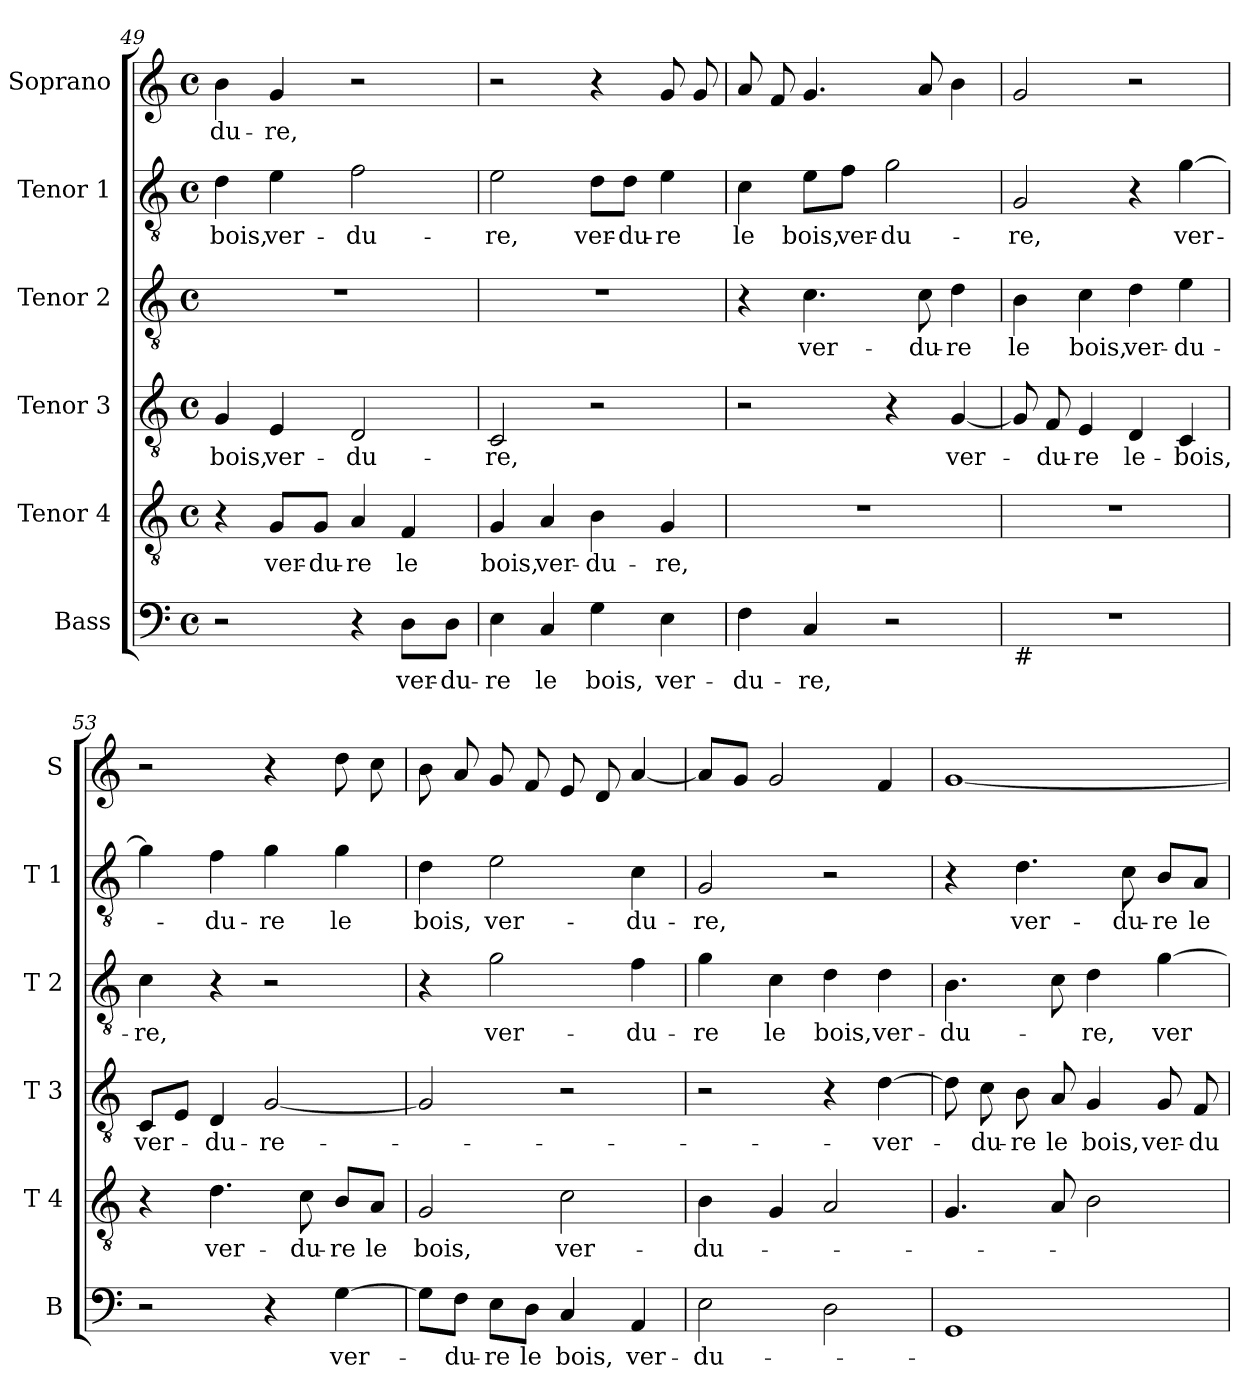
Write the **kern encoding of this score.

**kern	**text	**kern	**text	**kern	**text	**kern	**text	**kern	**text	**kern	**text
*part6	*part6	*part5	*part5	*part4	*part4	*part3	*part3	*part2	*part2	*part1	*part1
*staff6	*staff6	*staff5	*staff5	*staff4	*staff4	*staff3	*staff3	*staff2	*staff2	*staff1	*staff1
*I"Bass	*	*I"Tenor 4	*	*I"Tenor 3	*	*I"Tenor 2	*	*I"Tenor 1	*	*I"Soprano	*
*I'B	*	*I'T 4	*	*I'T 3	*	*I'T 2	*	*I'T 1	*	*I'S	*
*clefF4	*	*clefGv2	*	*clefGv2	*	*clefGv2	*	*clefGv2	*	*clefG2	*
*k[]	*	*k[]	*	*k[]	*	*k[]	*	*k[]	*	*k[]	*
*C:	*	*C:	*	*C:	*	*C:	*	*C:	*	*C:	*
*M4/4	*	*M4/4	*	*M4/4	*	*M4/4	*	*M4/4	*	*M4/4	*
*met(c)	*	*met(c)	*	*met(c)	*	*met(c)	*	*met(c)	*	*met(c)	*
=49	=49	=49	=49	=49	=49	=49	=49	=49	=49	=49	=49
2r	.	4r	.	4G/	bois,	1r	.	4d\	bois,	4b\	-du-
.	.	8G/L	ver-	4E/	ver-	.	.	4e\	ver-	4g/	-re,
.	.	8G/J	-du-	.	.	.	.	.	.	.	.
4r	.	4A/	-re	2D/	-du-	.	.	2f\	-du-	2r	.
8D\L	ver-	4F/	le	.	.	.	.	.	.	.	.
8D\J	-du-	.	.	.	.	.	.	.	.	.	.
!!LO:PB:g=z
=50	=50	=50	=50	=50	=50	=50	=50	=50	=50	=50	=50
4E\	-re	4G/	bois,	2C/	-re,	1r	.	2e\	-re,	2r	.
4C/	le	4A/	ver-	.	.	.	.	.	.	.	.
4G\	bois,	4B\	-du-	2r	.	.	.	8d\L	ver-	4r	.
.	.	.	.	.	.	.	.	8d\J	-du-	.	.
4E\	ver-	4G/	-re,	.	.	.	.	4e\	-re	8g/	.
.	.	.	.	.	.	.	.	.	.	8g/	.
=51	=51	=51	=51	=51	=51	=51	=51	=51	=51	=51	=51
4F\	-du-	1r	.	2r	.	4r	.	4c\	le	8a/	.
.	.	.	.	.	.	.	.	.	.	8f/	.
4C/	-re,	.	.	.	.	4.c\	ver-	8e\L	bois,	4.g/	.
.	.	.	.	.	.	.	.	8f\J	ver-	.	.
2r	.	.	.	4r	.	.	.	2g\	-du-	.	.
.	.	.	.	.	.	8c\	-du-	.	.	8a/	.
.	.	.	.	[4G/	ver-	4d\	-re	.	.	4b\	.
=52	=52	=52	=52	=52	=52	=52	=52	=52	=52	=52	=52
!LO:TX:b:t=#	!	!	!	!	!	!	!	!	!	!	!
1r	.	1r	.	8G/]	.	4B\	le	2G/	-re,	2g/	.
.	.	.	.	8F/	-du-	.	.	.	.	.	.
.	.	.	.	4E/	-re	4c\	bois,	.	.	.	.
.	.	.	.	4D/	le-	4d\	ver-	4r	.	2r	.
.	.	.	.	4C/	-bois,	4e\	-du-	[4g\	ver-	.	.
=53	=53	=53	=53	=53	=53	=53	=53	=53	=53	=53	=53
2r	.	4r	.	8C/L	ver-	4c\	-re,	4g\]	.	2r	.
.	.	.	.	8E/J	.	.	.	.	.	.	.
.	.	4.d\	ver-	4D/	-du-	4r	.	4f\	-du-	.	.
4r	.	.	.	[2G/	-re-	2r	.	4g\	-re	4r	.
.	.	8c\	-du-	.	.	.	.	.	.	.	.
[4G\	ver-	8B/L	-re	.	.	.	.	4g\	le	8dd\	.
.	.	8A/J	le	.	.	.	.	.	.	8cc\	.
!!LO:LB:g=z
=54	=54	=54	=54	=54	=54	=54	=54	=54	=54	=54	=54
8G\L]	.	2G/	bois,	2G/]	.	4r	.	4d\	bois,	8b\	.
8F\J	-du-	.	.	.	.	.	.	.	.	8a/	.
8E\L	-re	.	.	.	.	2g\	ver-	2e\	ver-	8g/	.
8D\J	le	.	.	.	.	.	.	.	.	8f/	.
4C/	bois,	2c\	ver-	2r	.	.	.	.	.	8e/	.
.	.	.	.	.	.	.	.	.	.	8d/	.
4AA/	ver-	.	.	.	.	4f\	-du-	4c\	-du-	[4a/	.
=55	=55	=55	=55	=55	=55	=55	=55	=55	=55	=55	=55
2E\	-du-	4B\	-du-	2r	.	4g\	-re	2G/	-re,	8a/L]	.
.	.	.	.	.	.	.	.	.	.	8g/J	.
.	.	4G/	.	.	.	4c\	le	.	.	2g/	.
2D\	.	2A/	.	4r	.	4d\	bois,	2r	.	.	.
.	.	.	.	[4d\	-ver-	4d\	ver-	.	.	4f/	.
=56	=56	=56	=56	=56	=56	=56	=56	=56	=56	=56	=56
1GG	.	4.G/	.	8d\]	.	4.B\	-du-	4r	.	[1g	.
.	.	.	.	8c\	-du-	.	.	.	.	.	.
.	.	.	.	8B\	-re	.	.	4.d\	ver-	.	.
.	.	8A/	.	8A/	le	8c\	.	.	.	.	.
.	.	2B\	.	4G/	bois,	4d\	-re,	.	.	.	.
.	.	.	.	.	.	.	.	8c\	-du-	.	.
.	.	.	.	8G/	ver-	[4g\	ver-	8B/L	-re	.	.
.	.	.	.	8F/	-du-	.	.	8A/J	le	.	.
=	=	=	=	=	=	=	=	=	=	=	=
*-	*-	*-	*-	*-	*-	*-	*-	*-	*-	*-	*-
